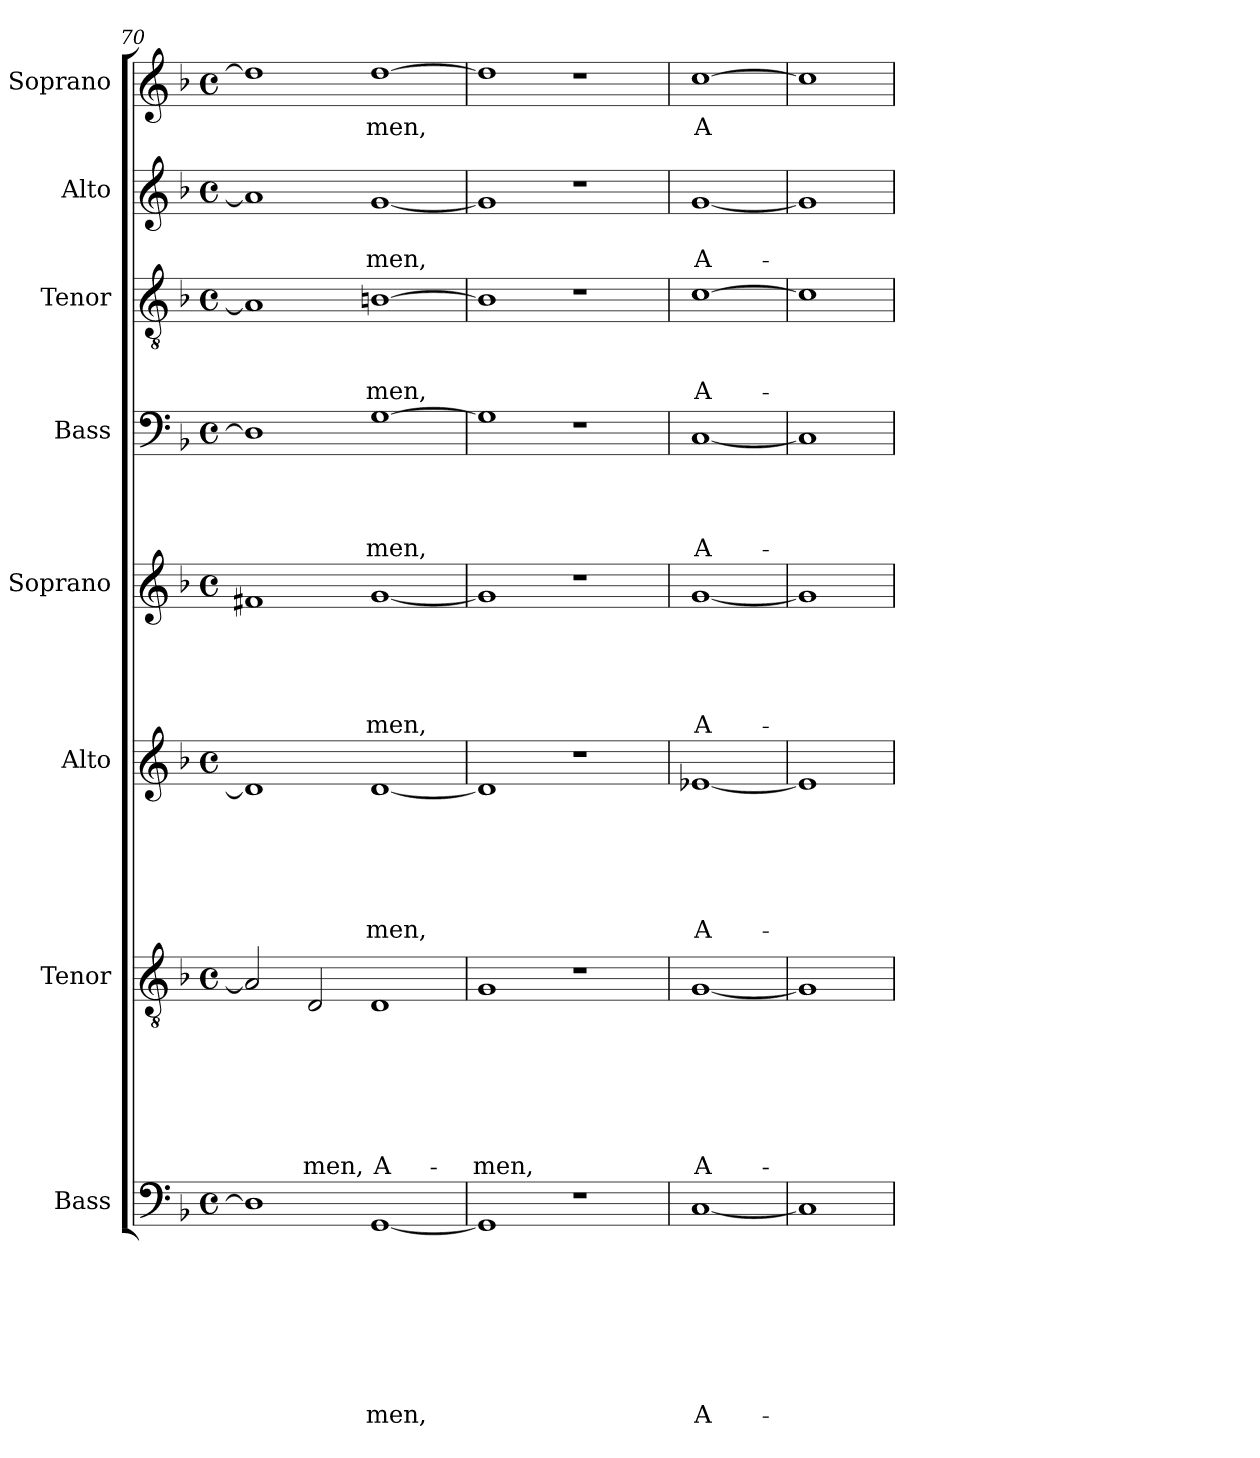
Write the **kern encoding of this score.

**kern	**text	**text	**text	**text	**text	**text	**text	**text	**kern	**text	**text	**text	**text	**text	**text	**text	**kern	**text	**text	**text	**text	**text	**text	**kern	**text	**text	**text	**text	**text	**kern	**text	**text	**text	**text	**kern	**text	**text	**text	**kern	**text	**text	**kern	**text
*part8	*part8	*part8	*part8	*part8	*part8	*part8	*part8	*part8	*part7	*part7	*part7	*part7	*part7	*part7	*part7	*part7	*part6	*part6	*part6	*part6	*part6	*part6	*part6	*part5	*part5	*part5	*part5	*part5	*part5	*part4	*part4	*part4	*part4	*part4	*part3	*part3	*part3	*part3	*part2	*part2	*part2	*part1	*part1
*staff8	*staff8	*staff8	*staff8	*staff8	*staff8	*staff8	*staff8	*staff8	*staff7	*staff7	*staff7	*staff7	*staff7	*staff7	*staff7	*staff7	*staff6	*staff6	*staff6	*staff6	*staff6	*staff6	*staff6	*staff5	*staff5	*staff5	*staff5	*staff5	*staff5	*staff4	*staff4	*staff4	*staff4	*staff4	*staff3	*staff3	*staff3	*staff3	*staff2	*staff2	*staff2	*staff1	*staff1
*I"Bass	*	*	*	*	*	*	*	*	*I"Tenor	*	*	*	*	*	*	*	*I"Alto	*	*	*	*	*	*	*I"Soprano	*	*	*	*	*	*I"Bass	*	*	*	*	*I"Tenor	*	*	*	*I"Alto	*	*	*I"Soprano	*
*clefF4	*	*	*	*	*	*	*	*	*clefGv2	*	*	*	*	*	*	*	*clefG2	*	*	*	*	*	*	*clefG2	*	*	*	*	*	*clefF4	*	*	*	*	*clefGv2	*	*	*	*clefG2	*	*	*clefG2	*
*k[b-]	*	*	*	*	*	*	*	*	*k[b-]	*	*	*	*	*	*	*	*k[b-]	*	*	*	*	*	*	*k[b-]	*	*	*	*	*	*k[b-]	*	*	*	*	*k[b-]	*	*	*	*k[b-]	*	*	*k[b-]	*
*F:	*	*	*	*	*	*	*	*	*F:	*	*	*	*	*	*	*	*F:	*	*	*	*	*	*	*F:	*	*	*	*	*	*F:	*	*	*	*	*F:	*	*	*	*F:	*	*	*F:	*
*M4/4	*	*	*	*	*	*	*	*	*M4/4	*	*	*	*	*	*	*	*M4/4	*	*	*	*	*	*	*M4/4	*	*	*	*	*	*M4/4	*	*	*	*	*M4/4	*	*	*	*M4/4	*	*	*M4/4	*
*met(c)	*	*	*	*	*	*	*	*	*met(c)	*	*	*	*	*	*	*	*met(c)	*	*	*	*	*	*	*met(c)	*	*	*	*	*	*met(c)	*	*	*	*	*met(c)	*	*	*	*met(c)	*	*	*met(c)	*
=70	=70	=70	=70	=70	=70	=70	=70	=70	=70	=70	=70	=70	=70	=70	=70	=70	=70	=70	=70	=70	=70	=70	=70	=70	=70	=70	=70	=70	=70	=70	=70	=70	=70	=70	=70	=70	=70	=70	=70	=70	=70	=70	=70
1D]	.	.	.	.	.	.	.	.	2A/]	.	.	.	.	.	.	.	1d]	.	.	.	.	.	.	1f#X	.	.	.	.	.	1D]	.	.	.	.	1A]	.	.	.	1a]	.	.	1dd]	.
!	!	!	!	!	!	!	!	!	!	!	!	!	!	!	!	!LO:LY:b	!	!	!	!	!	!	!	!	!	!	!	!	!	!	!	!	!	!	!	!	!	!	!	!	!	!	!
.	.	.	.	.	.	.	.	.	2D/	.	.	.	.	.	.	-men,	.	.	.	.	.	.	.	.	.	.	.	.	.	.	.	.	.	.	.	.	.	.	.	.	.	.	.
!	!	!	!	!	!	!	!	!LO:LY:b	!	!	!	!	!	!	!	!LO:LY:b	!	!	!	!	!	!	!LO:LY:b:rj	!	!	!	!	!	!LO:LY:b	!	!	!	!	!LO:LY:b	!	!	!	!LO:LY:b	!	!	!LO:LY:b:rj	!	!LO:LY:b
[<1GG	.	.	.	.	.	.	.	-men,	1D	.	.	.	.	.	.	A-	[<1d	.	.	.	.	.	-men,	[<1g	.	.	.	.	-men,	[>1G	.	.	.	-men,	[>1Bn	.	.	-men,	[<1g	.	-men,	[>1dd	-men,
=71	=71	=71	=71	=71	=71	=71	=71	=71	=71	=71	=71	=71	=71	=71	=71	=71	=71	=71	=71	=71	=71	=71	=71	=71	=71	=71	=71	=71	=71	=71	=71	=71	=71	=71	=71	=71	=71	=71	=71	=71	=71	=71	=71
!	!	!	!	!	!	!	!	!	!	!	!	!	!	!	!	!LO:LY:b	!	!	!	!	!	!	!	!	!	!	!	!	!	!	!	!	!	!	!	!	!	!	!	!	!	!	!
1GG]	.	.	.	.	.	.	.	.	1G	.	.	.	.	.	.	-men,	1d]	.	.	.	.	.	.	1g]	.	.	.	.	.	1G]	.	.	.	.	1B]	.	.	.	1g]	.	.	1dd]	.
1r	.	.	.	.	.	.	.	.	1r	.	.	.	.	.	.	.	1r	.	.	.	.	.	.	1r	.	.	.	.	.	1r	.	.	.	.	1r	.	.	.	1r	.	.	1r	.
=72	=72	=72	=72	=72	=72	=72	=72	=72	=72	=72	=72	=72	=72	=72	=72	=72	=72	=72	=72	=72	=72	=72	=72	=72	=72	=72	=72	=72	=72	=72	=72	=72	=72	=72	=72	=72	=72	=72	=72	=72	=72	=72	=72
!	!	!	!	!	!	!	!	!LO:LY:b	!	!	!	!	!	!	!	!LO:LY:b	!	!	!	!	!	!	!LO:LY:b:rj	!	!	!	!	!	!LO:LY:b	!	!	!	!	!LO:LY:b	!	!	!	!LO:LY:b	!	!	!LO:LY:b:rj	!	!LO:LY:b
[1C	.	.	.	.	.	.	.	A-	[1G	.	.	.	.	.	.	A-	[1e-X	.	.	.	.	.	A-	[1g	.	.	.	.	A-	[1C	.	.	.	A-	[1c	.	.	A-	[1g	.	A-	[1cc	A
=73	=73	=73	=73	=73	=73	=73	=73	=73	=73	=73	=73	=73	=73	=73	=73	=73	=73	=73	=73	=73	=73	=73	=73	=73	=73	=73	=73	=73	=73	=73	=73	=73	=73	=73	=73	=73	=73	=73	=73	=73	=73	=73	=73
1C]	.	.	.	.	.	.	.	.	1G]	.	.	.	.	.	.	.	1e-]	.	.	.	.	.	.	1g]	.	.	.	.	.	1C]	.	.	.	.	1c]	.	.	.	1g]	.	.	1cc]	.
=	=	=	=	=	=	=	=	=	=	=	=	=	=	=	=	=	=	=	=	=	=	=	=	=	=	=	=	=	=	=	=	=	=	=	=	=	=	=	=	=	=	=	=
*-	*-	*-	*-	*-	*-	*-	*-	*-	*-	*-	*-	*-	*-	*-	*-	*-	*-	*-	*-	*-	*-	*-	*-	*-	*-	*-	*-	*-	*-	*-	*-	*-	*-	*-	*-	*-	*-	*-	*-	*-	*-	*-	*-
